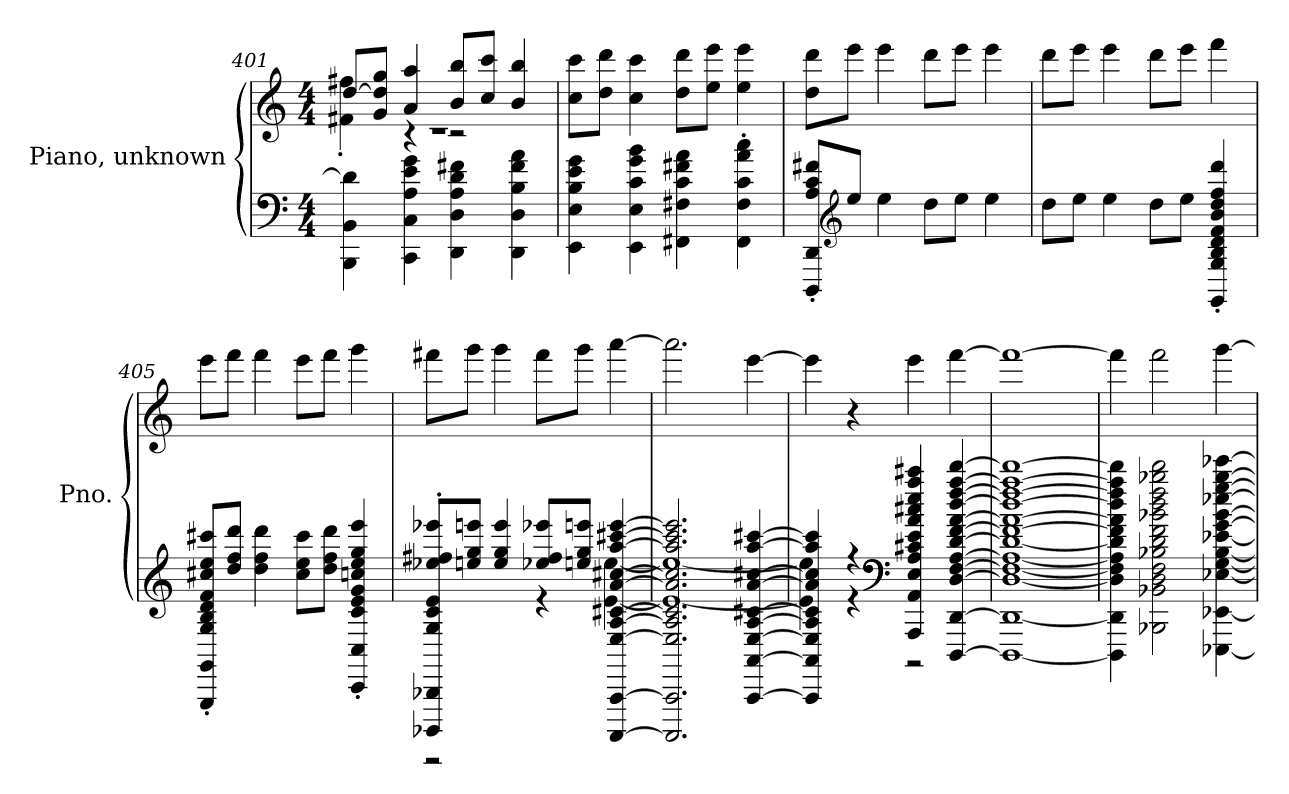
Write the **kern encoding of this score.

**kern	**kern
*part1	*part1
*staff2	*staff1
*I"Piano, unknown	*
*I'Pno.	*
*clefF4	*clefG2
*k[]	*k[]
*M4/4	*M4/4
=401	=401
*^	*^
1r	4BBB\ 4BB\ 4d\]	[8dd/L	4f#X\' 4ff#X\'
.	.	8g/ 8dd/] 8gg/J	.
.	4CC\ 4C\ 4A\ 4e\ 4g\	4a/ 4aa/	4r
.	4DD\ 4D\ 4A\ 4d\ 4f#X\	8b/ 8bb/L	2r
.	.	8cc/ 8ccc/J	.
.	4DD\ 4D\ 4B\ 4f#\ 4a\	4b/ 4bb/	.
*v	*v	*	*
*	*v	*v
=402	=402
4EE\ 4E\ 4B\ 4e\ 4g\	8cc\ 8ccc\L
.	8dd\ 8ddd\J
4EE\ 4E\ 4c\ 4g\ 4b\	4cc\ 4ccc\
4FF#X\ 4F#X\ 4c\ 4f#X\ 4a\	8dd\ 8ddd\L
.	8ee\ 8eee\J
4FF#\' 4F#\' 4c\' 4a\' 4cc\'	4ee\ 4eee\
=403	=403
8DDD/' 8DD/' 8A/' 8c/' 8f#X/'L	8dd\ 8ddd\L
*clefG2	*
8ee/J	8eee\J
4ee\	4eee\
8dd\L	8ddd\L
8ee\J	8eee\J
4ee\	4eee\
!!LO:LB:g=z
=404	=404
8dd\L	8ddd\L
8ee\J	8eee\J
4ee\	4eee\
8dd\L	8ddd\L
8ee\J	8eee\J
4GG/' 4G/' 4B/' 4d/' 4f/' 4b/' 4dd/' 4ff/' 4ddd/'	4fff\
=405	=405
8GGG/' 8GG/' 8G/' 8B/' 8d/' 8f/' 8cc#X/' 8ee/' 8ccc#X/'L	8eee\L
8dd/ 8ff/ 8ddd/J	8fff\J
4dd\ 4ff\ 4ddd\	4fff\
8cc#\ 8ee\ 8ccc#\L	8eee\L
8dd\ 8ff\ 8ddd\J	8fff\J
4CC/' 4C/' 4c/' 4e/' 4g/' 4ccn/' 4ee/' 4gg/' 4eee/'	4ggg\
=406	=406
*^	*
8BBBB-X/' 8BBB-X/' 8G/' 8c/' 8e/' 8ee-X/' 8ff#X/' 8eee-X/'L	2r	8fff#X\L
8een/ 8gg/ 8eeen/J	.	8ggg\J
4ee/ 4gg/ 4eee/	.	4ggg\
8ee-X/ 8ff#/ 8eee-X/L	4r	8fff#\L
8een/ 8gg/ 8eeen/J	.	8ggg\J
[4AAAA/ [4AAA/ [4E/ [4A/ [4c#X/ [4a/ [4cc#X/ [4aa/ [4ccc#X/ [4eee/	[4e\ [4ee\	[4aaa\
=407	=407	=407
2.AAAA/] 2.AAA/] 2.E/] 2.A/] 2.c#/] 2.a/] 2.cc#/] 2.aa/] 2.ccc#/] 2.eee/]	1e_ 1ee_	2.aaa\]
[4AAA/ [4AA/ [4E/ [4A/ [4c#X/ [4a/ [4cc#X/ [4aa/ [4ccc#X/	.	[4eee\
=408	=408	=408
4AAA/] 4AA/] 4E/] 4A/] 4c#/] 4a/] 4cc#/] 4aa/] 4ccc#/]	4e\] 4ee\]	4eee\]
4r	4r	4r
*clefF4	*	*
4AAA/ 4AA/ 4E/ 4A/ 4c#X/ 4e/ 4a/ 4cc#X/ 4ee/ 4aa/ 4ccc#X/	2r	4eee\
[4DDD/ [4DD/ [4D/ [4F/ [4A/ [4d/ [4f/ [4a/ [4dd/ [4ff/ [4aa/ [4ddd/	.	[4fff\
*v	*v	*
!!LO:LB:g=z
=409	=409
1DDD_ 1DD_ 1D_ 1F_ 1A_ 1d_ 1f_ 1a_ 1dd_ 1ff_ 1aa_ 1ddd_	1fff_
=410	=410
4DDD\] 4DD\] 4D\] 4F\] 4A\] 4d\] 4f\] 4a\] 4dd\] 4ff\] 4aa\] 4ddd\]	4fff\]
2BBB-X\ 2BB-X\ 2D\ 2F\ 2B-X\ 2d\ 2f\ 2b-X\ 2dd\ 2ff\ 2bb-X\ 2ddd\	2fff\
[4EEE-X\ [4EE-X\ [4E-X\ [4G\ [4B-\ [4e-X\ [4g\ [4b-\ [4ee-X\ [4gg\ [4bb-\ [4eee-X\	[4ggg\
=	=
*-	*-
